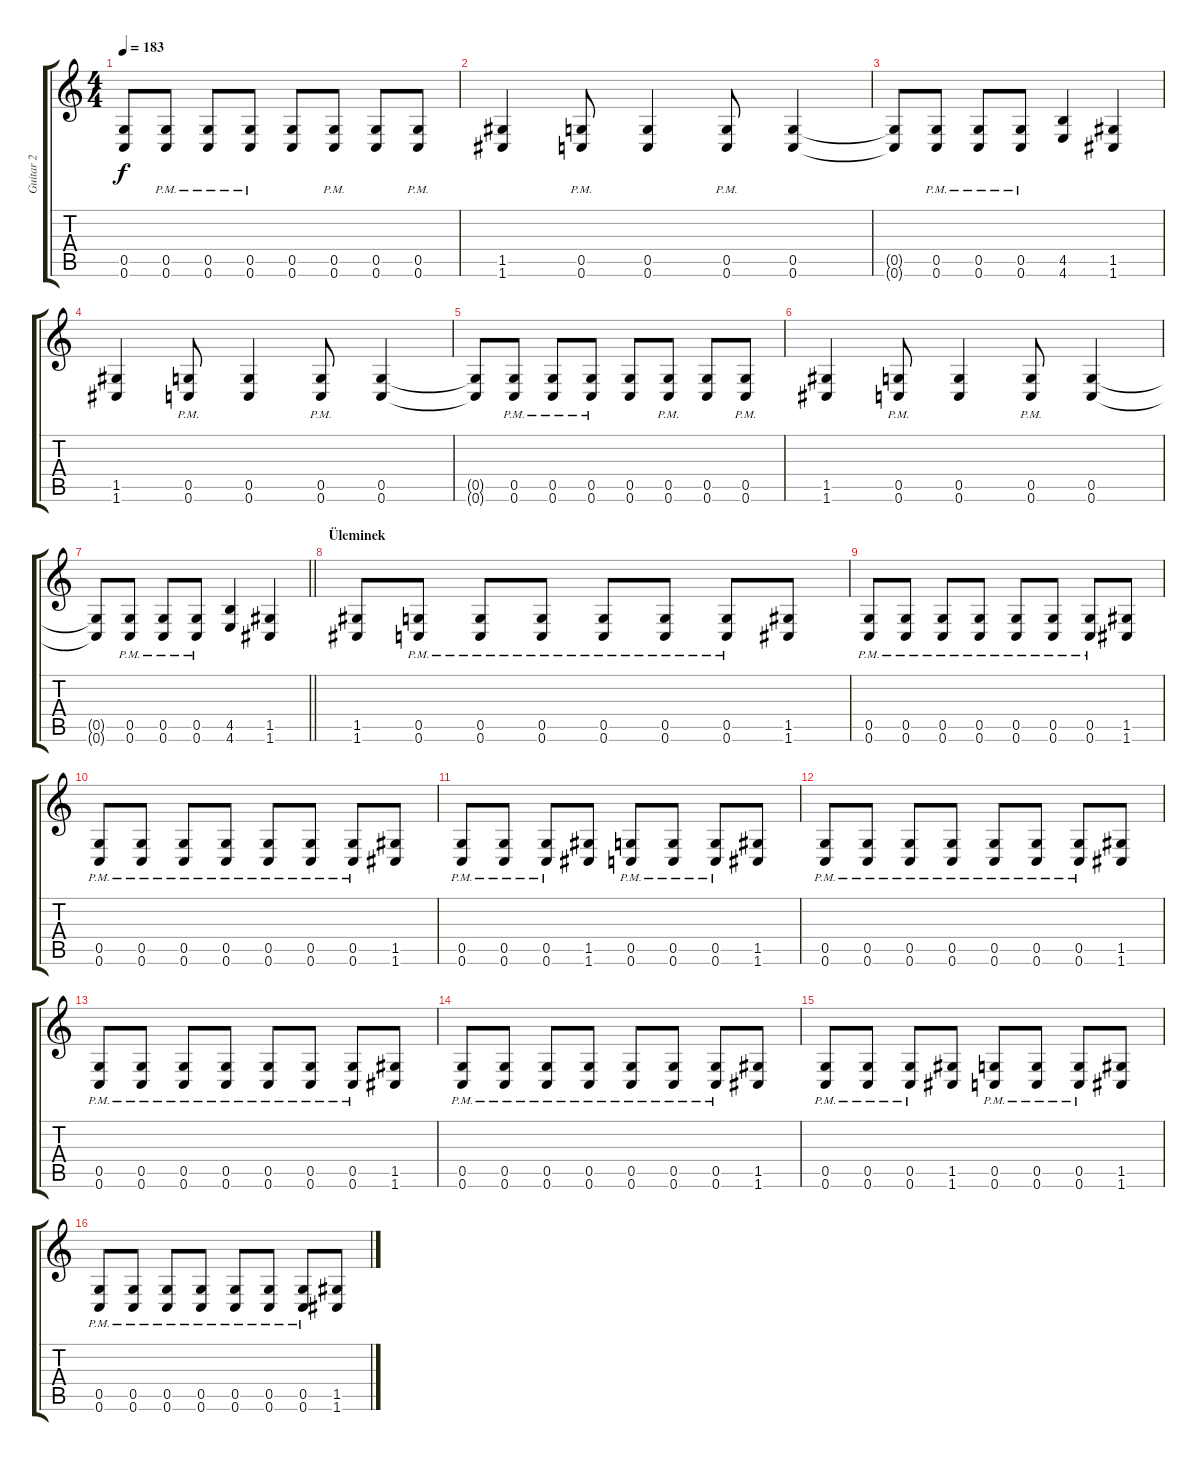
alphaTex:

\track ("Guitar 2" "Guitar 2") {instrument distortionguitar}
\staff {score tabs}
\tuning (D4 A3 F3 C3 G2 C2) {hide}
\ts (4 4)
\tempo 183
\clef g2
\ks c
(0.5{t} 0.6{t}).8{dy f} (0.5{pm} 0.6{pm}).8 (0.5{pm} 0.6{pm}).8 (0.5{pm} 0.6{pm}).8 (0.5 0.6).8 (0.5{pm} 0.6{pm}).8 (0.5 0.6).8 (0.5{pm} 0.6{pm}).8 |
(1.5 1.6).4 (0.5{pm} 0.6{pm}).8 (0.5 0.6).4 (0.5{pm} 0.6{pm}).8 (0.5 0.6).4 |
(0.5{t} 0.6{t}).8 (0.5{pm} 0.6{pm}).8 (0.5{pm} 0.6{pm}).8 (0.5{pm} 0.6{pm}).8 (4.5 4.6).4 (1.5 1.6).4 |
(1.5 1.6).4 (0.5{pm} 0.6{pm}).8 (0.5 0.6).4 (0.5{pm} 0.6{pm}).8 (0.5 0.6).4 |
(0.5{t} 0.6{t}).8 (0.5{pm} 0.6{pm}).8 (0.5{pm} 0.6{pm}).8 (0.5{pm} 0.6{pm}).8 (0.5 0.6).8 (0.5{pm} 0.6{pm}).8 (0.5 0.6).8 (0.5{pm} 0.6{pm}).8 |
(1.5 1.6).4 (0.5{pm} 0.6{pm}).8 (0.5 0.6).4 (0.5{pm} 0.6{pm}).8 (0.5 0.6).4 |
\barLineRight lightlight
(0.5{t} 0.6{t}).8 (0.5{pm} 0.6{pm}).8 (0.5{pm} 0.6{pm}).8 (0.5{pm} 0.6{pm}).8 (4.5 4.6).4 (1.5 1.6).4 |
\section ("" "Üleminek")
(1.5 1.6).8 (0.5{pm} 0.6{pm}).8 (0.5{pm} 0.6{pm}).8 (0.5{pm} 0.6{pm}).8 (0.5{pm} 0.6{pm}).8 (0.5{pm} 0.6{pm}).8 (0.5{pm} 0.6{pm}).8 (1.5 1.6).8 |
(0.5{pm} 0.6{pm}).8 (0.5{pm} 0.6{pm}).8 (0.5{pm} 0.6{pm}).8 (0.5{pm} 0.6{pm}).8 (0.5{pm} 0.6{pm}).8 (0.5{pm} 0.6{pm}).8 (0.5{pm} 0.6{pm}).8 (1.5 1.6).8 |
(0.5{pm} 0.6{pm}).8 (0.5{pm} 0.6{pm}).8 (0.5{pm} 0.6{pm}).8 (0.5{pm} 0.6{pm}).8 (0.5{pm} 0.6{pm}).8 (0.5{pm} 0.6{pm}).8 (0.5{pm} 0.6{pm}).8 (1.5 1.6).8 |
(0.5{pm} 0.6{pm}).8 (0.5{pm} 0.6{pm}).8 (0.5{pm} 0.6{pm}).8 (1.5 1.6).8 (0.5{pm} 0.6{pm}).8 (0.5{pm} 0.6{pm}).8 (0.5{pm} 0.6{pm}).8 (1.5 1.6).8 |
(0.5{pm} 0.6{pm}).8 (0.5{pm} 0.6{pm}).8 (0.5{pm} 0.6{pm}).8 (0.5{pm} 0.6{pm}).8 (0.5{pm} 0.6{pm}).8 (0.5{pm} 0.6{pm}).8 (0.5{pm} 0.6{pm}).8 (1.5 1.6).8 |
(0.5{pm} 0.6{pm}).8 (0.5{pm} 0.6{pm}).8 (0.5{pm} 0.6{pm}).8 (0.5{pm} 0.6{pm}).8 (0.5{pm} 0.6{pm}).8 (0.5{pm} 0.6{pm}).8 (0.5{pm} 0.6{pm}).8 (1.5 1.6).8 |
(0.5{pm} 0.6{pm}).8 (0.5{pm} 0.6{pm}).8 (0.5{pm} 0.6{pm}).8 (0.5{pm} 0.6{pm}).8 (0.5{pm} 0.6{pm}).8 (0.5{pm} 0.6{pm}).8 (0.5{pm} 0.6{pm}).8 (1.5 1.6).8 |
(0.5{pm} 0.6{pm}).8 (0.5{pm} 0.6{pm}).8 (0.5{pm} 0.6{pm}).8 (1.5 1.6).8 (0.5{pm} 0.6{pm}).8 (0.5{pm} 0.6{pm}).8 (0.5{pm} 0.6{pm}).8 (1.5 1.6).8 |
(0.5{pm} 0.6{pm}).8 (0.5{pm} 0.6{pm}).8 (0.5{pm} 0.6{pm}).8 (0.5{pm} 0.6{pm}).8 (0.5{pm} 0.6{pm}).8 (0.5{pm} 0.6{pm}).8 (0.5{pm} 0.6{pm}).8 (1.5 1.6).8
